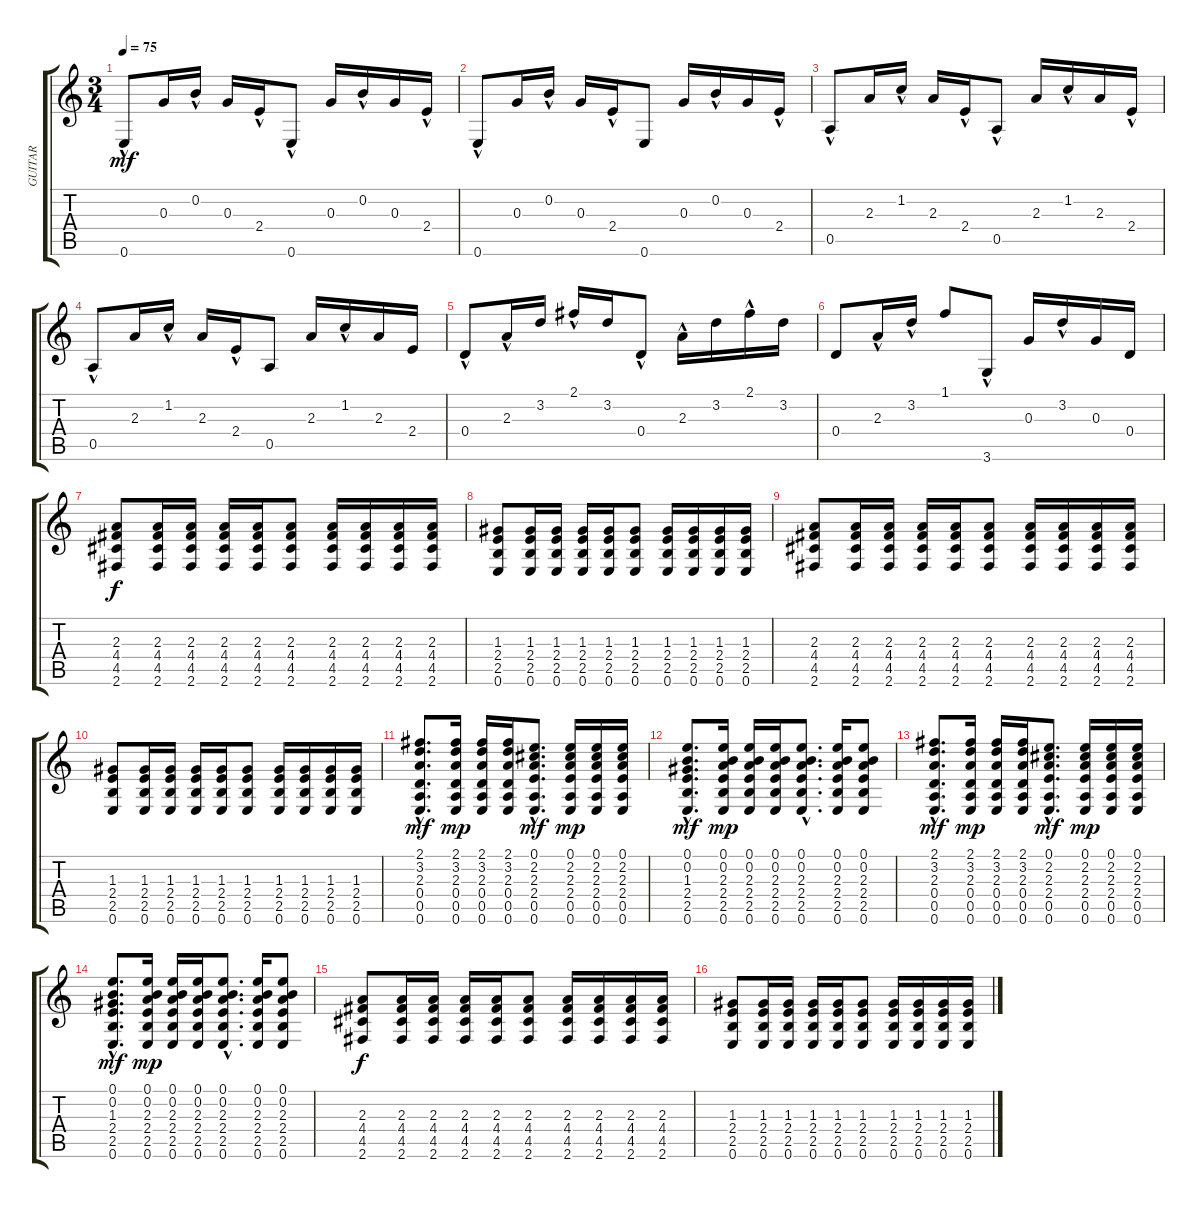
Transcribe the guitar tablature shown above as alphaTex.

\track ("GUITAR" "GUITAR") {instrument electricguitarclean}
\staff {score tabs}
\tuning (E4 B3 G3 D3 A2 E2) {hide}
\ts (3 4)
\tempo 75
\clef g2
\ks c
0.6{hac}.8{dy mf} 0.3.16 0.2{hac}.16 0.3.16 2.4{hac}.16 0.6{hac}.8 0.3.16 0.2{hac}.16 0.3.16 2.4{hac}.16 |
0.6{hac}.8 0.3.16 0.2{hac}.16 0.3.16 2.4{hac}.16 0.6.8 0.3.16 0.2{hac}.16 0.3.16 2.4{hac}.16 |
0.5{hac}.8 2.3.16 1.2{hac}.16 2.3.16 2.4{hac}.16 0.5{hac}.8 2.3.16 1.2{hac}.16 2.3.16 2.4{hac}.16 |
0.5{hac}.8 2.3.16 1.2{hac}.16 2.3.16 2.4{hac}.16 0.5.8 2.3.16 1.2{hac}.16 2.3.16 2.4.16 |
0.4{hac}.8 2.3{hac}.16 3.2.16 2.1{hac}.16 3.2.16 0.4{hac}.8 2.3{hac}.16 3.2.16 2.1{hac}.16 3.2.16 |
0.4.8 2.3{hac}.16 3.2{hac}.16 1.1.8 3.6{hac}.8 0.3.16 3.2{hac}.16 0.3.16 0.4.16 |
(2.3 4.4 4.5 2.6).8{dy f instrument distortionguitar} (2.3 4.4 4.5 2.6).16 (2.3 4.4 4.5 2.6).16 (2.3 4.4 4.5 2.6).16 (2.3 4.4 4.5 2.6).16 (2.3 4.4 4.5 2.6).8 (2.3 4.4 4.5 2.6).16 (2.3 4.4 4.5 2.6).16 (2.3 4.4 4.5 2.6).16 (2.3 4.4 4.5 2.6).16 |
(1.3 2.4 2.5 0.6).8 (1.3 2.4 2.5 0.6).16 (1.3 2.4 2.5 0.6).16 (1.3 2.4 2.5 0.6).16 (1.3 2.4 2.5 0.6).16 (1.3 2.4 2.5 0.6).8 (1.3 2.4 2.5 0.6).16 (1.3 2.4 2.5 0.6).16 (1.3 2.4 2.5 0.6).16 (1.3 2.4 2.5 0.6).16 |
(2.3 4.4 4.5 2.6).8 (2.3 4.4 4.5 2.6).16 (2.3 4.4 4.5 2.6).16 (2.3 4.4 4.5 2.6).16 (2.3 4.4 4.5 2.6).16 (2.3 4.4 4.5 2.6).8 (2.3 4.4 4.5 2.6).16 (2.3 4.4 4.5 2.6).16 (2.3 4.4 4.5 2.6).16 (2.3 4.4 4.5 2.6).16 |
(1.3 2.4 2.5 0.6).8 (1.3 2.4 2.5 0.6).16 (1.3 2.4 2.5 0.6).16 (1.3 2.4 2.5 0.6).16 (1.3 2.4 2.5 0.6).16 (1.3 2.4 2.5 0.6).8 (1.3 2.4 2.5 0.6).16 (1.3 2.4 2.5 0.6).16 (1.3 2.4 2.5 0.6).16 (1.3 2.4 2.5 0.6).16 |
(2.1{hac} 3.2{hac} 2.3{hac} 0.4{hac} 0.5{hac} 0.6{hac}).8{d dy mf} (2.1 3.2 2.3 0.4 0.5 0.6).16{dy mp} (2.1 3.2 2.3 0.4 0.5 0.6).16 (2.1 3.2 2.3 0.4 0.5 0.6).16 (0.1{hac} 2.2{hac} 2.3{hac} 2.4{hac} 0.5{hac} 0.6{hac}).8{d dy mf} (0.1 2.2 2.3 2.4 0.5 0.6).16{dy mp} (0.1 2.2 2.3 2.4 0.5 0.6).16 (0.1 2.2 2.3 2.4 0.5 0.6).16 |
(0.1{hac} 0.2{hac} 1.3{hac} 2.4{hac} 2.5{hac} 0.6{hac}).8{d dy mf} (0.1 0.2 2.3 2.4 2.5 0.6).16{dy mp} (0.1 0.2 2.3 2.4 2.5 0.6).16 (0.1 0.2 2.3 2.4 2.5 0.6).16 (0.1{hac} 0.2{hac} 2.3{hac} 2.4{hac} 2.5{hac} 0.6{hac}).8{d} (0.1 0.2 2.3 2.4 2.5 0.6).16 (0.1 0.2 2.3 2.4 2.5 0.6).8 |
(2.1{hac} 3.2{hac} 2.3{hac} 0.4{hac} 0.5{hac} 0.6{hac}).8{d dy mf} (2.1 3.2 2.3 0.4 0.5 0.6).16{dy mp} (2.1 3.2 2.3 0.4 0.5 0.6).16 (2.1 3.2 2.3 0.4 0.5 0.6).16 (0.1{hac} 2.2{hac} 2.3{hac} 2.4{hac} 0.5{hac} 0.6{hac}).8{d dy mf} (0.1 2.2 2.3 2.4 0.5 0.6).16{dy mp} (0.1 2.2 2.3 2.4 0.5 0.6).16 (0.1 2.2 2.3 2.4 0.5 0.6).16 |
(0.1{hac} 0.2{hac} 1.3{hac} 2.4{hac} 2.5{hac} 0.6{hac}).8{d dy mf} (0.1 0.2 2.3 2.4 2.5 0.6).16{dy mp} (0.1 0.2 2.3 2.4 2.5 0.6).16 (0.1 0.2 2.3 2.4 2.5 0.6).16 (0.1{hac} 0.2{hac} 2.3{hac} 2.4{hac} 2.5{hac} 0.6{hac}).8{d} (0.1 0.2 2.3 2.4 2.5 0.6).16 (0.1 0.2 2.3 2.4 2.5 0.6).8 |
(2.3 4.4 4.5 2.6).8{dy f} (2.3 4.4 4.5 2.6).16 (2.3 4.4 4.5 2.6).16 (2.3 4.4 4.5 2.6).16 (2.3 4.4 4.5 2.6).16 (2.3 4.4 4.5 2.6).8 (2.3 4.4 4.5 2.6).16 (2.3 4.4 4.5 2.6).16 (2.3 4.4 4.5 2.6).16 (2.3 4.4 4.5 2.6).16 |
(1.3 2.4 2.5 0.6).8 (1.3 2.4 2.5 0.6).16 (1.3 2.4 2.5 0.6).16 (1.3 2.4 2.5 0.6).16 (1.3 2.4 2.5 0.6).16 (1.3 2.4 2.5 0.6).8 (1.3 2.4 2.5 0.6).16 (1.3 2.4 2.5 0.6).16 (1.3 2.4 2.5 0.6).16 (1.3 2.4 2.5 0.6).16
